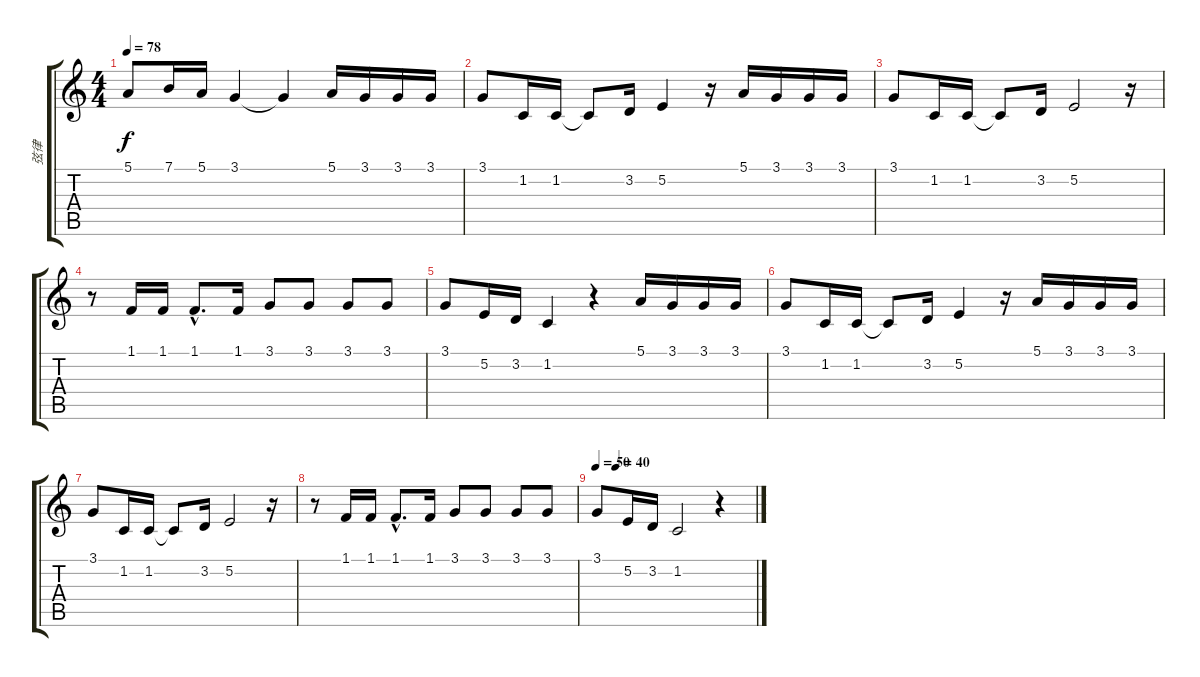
\track ("弦律" "弦律") {instrument voiceoohs}
\staff {score tabs}
\tuning (E4 B3 G3 D3 A2 E2) {hide}
\ts (4 4)
\tempo 78
\clef g2
\ks c
5.1.8{dy f} 7.1.16 5.1.16 3.1.4 3.1{t}.4 5.1.16 3.1.16 3.1.16 3.1.16 |
3.1.8 1.2.16 1.2.16 1.2{t}.8 3.2.16 5.2.4 r.16 5.1.16 3.1.16 3.1.16 3.1.16 |
3.1.8 1.2.16 1.2.16 1.2{t}.8 3.2.16 5.2.2 r.16 |
r.8 1.1.16 1.1.16 1.1{hac}.8{d} 1.1.16 3.1.8 3.1.8 3.1.8 3.1.8 |
3.1.8 5.2.16 3.2.16 1.2.4 r.4 5.1.16 3.1.16 3.1.16 3.1.16 |
3.1.8 1.2.16 1.2.16 1.2{t}.8 3.2.16 5.2.4 r.16 5.1.16 3.1.16 3.1.16 3.1.16 |
3.1.8 1.2.16 1.2.16 1.2{t}.8 3.2.16 5.2.2 r.16 |
r.8 1.1.16 1.1.16 1.1{hac}.8{d} 1.1.16 3.1.8 3.1.8 3.1.8 3.1.8 |
\tempo 50
\tempo (40 0.125)
3.1.8 5.2.16 3.2.16 1.2.2 r.4
